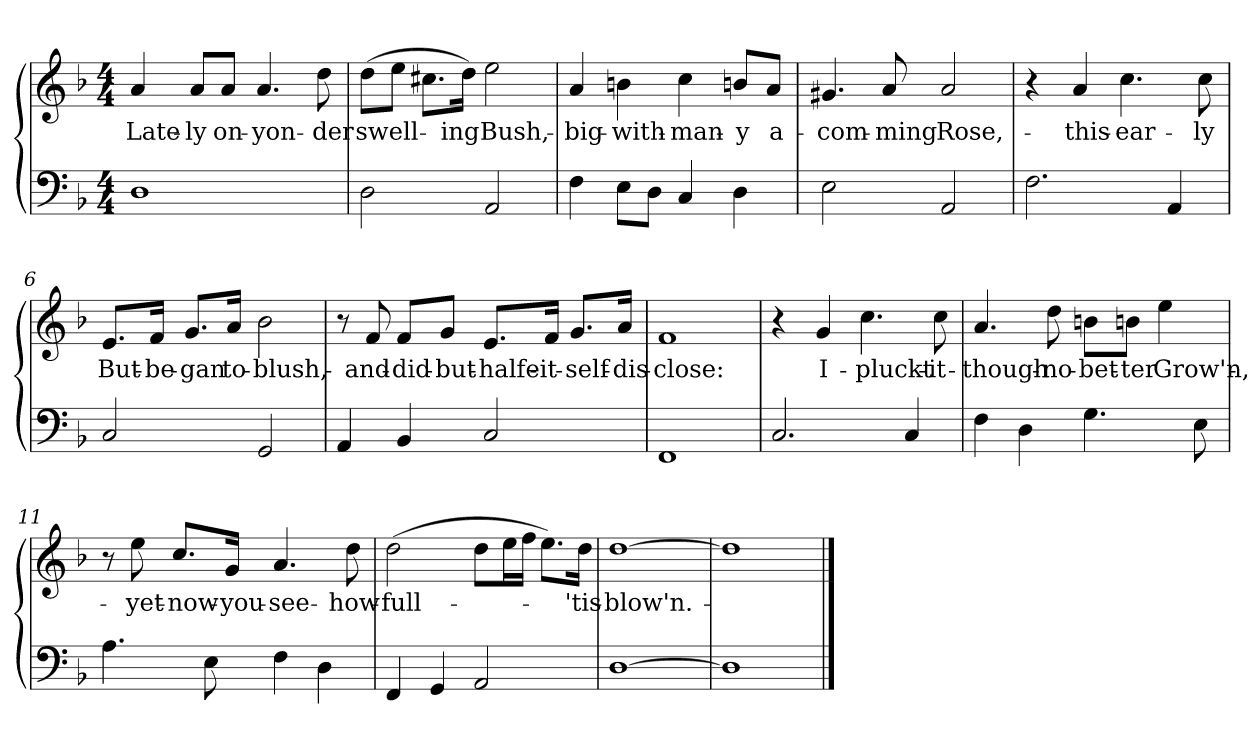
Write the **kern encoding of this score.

**kern	**kern	**text
*part2	*part1	*part1
*staff2	*staff1	*staff1
*clefF4	*clefG2	*
*k[b-]	*k[b-]	*
*F:	*F:	*
*M4/4	*M4/4	*
=1	=1	=1
1D\	4a/	Late-
.	8a/L	-ly
.	8a/J	on-
.	4.a/	yon-
.	8dd\	-der
=2	=2	=2
2D\	(8dd\L	swell-
.	8ee\J	.
.	8.cc#X\L	.
.	16dd\Jk)	-ing
2AA/	2ee\	Bush,-
=3	=3	=3
4F\	4a/	big-
8E\L	4bn\	with-
8D\J	.	.
4C/	4cc\	man-
4D\	8bn/L	-y
.	8a/J	a-
=4	=4	=4
2E\	4.g#X/	com-
.	8a/	-ming
2AA/	2a/	Rose,-
=5	=5	=5
2.F\	4r	.
.	4a/	this-
.	4.cc\	ear-
4AA/	.	.
.	8cc\	-ly
=6	=6	=6
2C/	8.e/L	But-
.	16f/Jk	be-
.	8.g/L	-gan
.	16a/Jk	to-
2GG/	2b-\	blush,-
!!LO:LB:g=z
=7	=7	=7
4AA/	8r	.
.	8f/	and-
4BB-/	8f/L	did-
.	8g/J	but-
2C/	8.e/L	halfe-
.	16f/Jk	it-
.	8.g/L	self-
.	16a/Jk	dis-
=8	=8	=8
1FF/	1f/	-close:
=9	=9	=9
2.C/	4r	.
.	4g/	I-
.	4.cc\	pluckt-
4C/	.	.
.	8cc\	it-
=10	=10	=10
4F\	4.a/	though-
4D\	.	.
.	8dd\	no-
4.G\	8bn\L	bet-
.	8bn\J	-ter
.	4ee\	Grow'n,-
8E\	.	.
!!LO:LB:g=z
=11	=11	=11
4.A\	8r	.
.	8ee\	yet-
.	8.cc/L	now-
8E\	.	.
.	16g/Jk	you-
4F\	4.a/	see-
4D\	.	.
.	8dd\	how-
=12	=12	=12
4FF/	(2dd\	full-
4GG/	.	.
2AA/	8dd\L	.
.	16ee\L	.
.	16ff\JJ	.
.	8.ee\L)	.
.	16dd\Jk	'tis-
=13	=13	=13
[1D\	[1dd\	blow'n.-
=14	=14	=14
1D\]	1dd\]	.
==	==	==
*-	*-	*-
